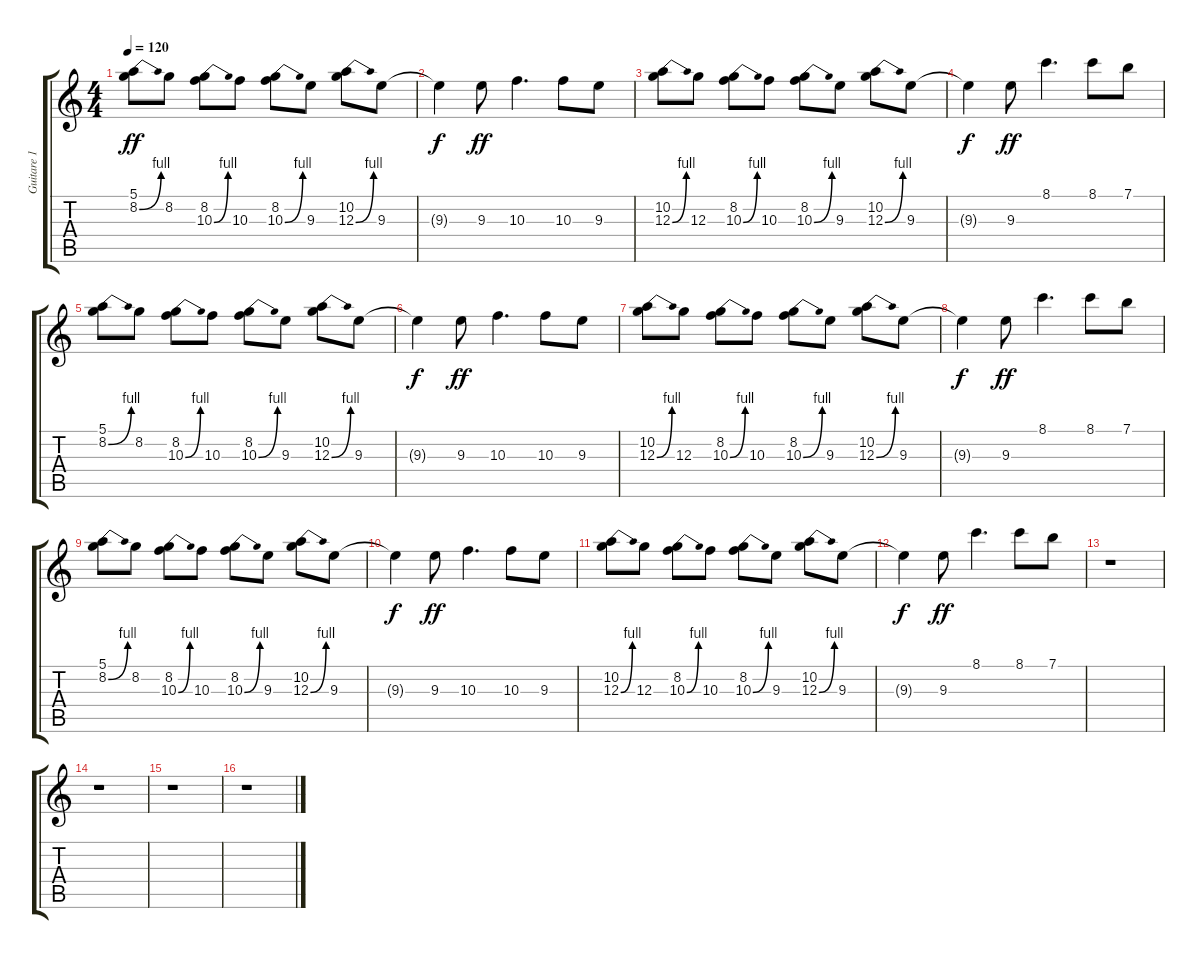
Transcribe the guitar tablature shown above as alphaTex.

\track ("Guitare 1" "Guitare 1") {instrument distortionguitar}
\staff {score tabs}
\tuning (E4 B3 G3 D3 A2 E2) {hide}
\ts (4 4)
\tempo 120
\clef g2
\ks c
(5.1 8.2{be (bend 0 0 60 4)}).8{dy ff instrument distortionguitar} 8.2.8 (8.2 10.3{be (bend 0 0 60 4)}).8 10.3.8 (8.2 10.3{be (bend 0 0 60 4)}).8 9.3.8 (10.2 12.3{be (bend 0 0 60 4)}).8 9.3.8 |
9.3{t}.4{dy f} 9.3.8{dy ff} 10.3.4{d} 10.3.8 9.3.8 |
(10.2 12.3{be (bend 0 0 60 4)}).8 12.3.8 (8.2 10.3{be (bend 0 0 60 4)}).8 10.3.8 (8.2 10.3{be (bend 0 0 60 4)}).8 9.3.8 (10.2 12.3{be (bend 0 0 60 4)}).8 9.3.8 |
9.3{t}.4{dy f} 9.3.8{dy ff} 8.1.4{d} 8.1.8 7.1.8 |
(5.1 8.2{be (bend 0 0 60 4)}).8 8.2.8 (8.2 10.3{be (bend 0 0 60 4)}).8 10.3.8 (8.2 10.3{be (bend 0 0 60 4)}).8 9.3.8 (10.2 12.3{be (bend 0 0 60 4)}).8 9.3.8 |
9.3{t}.4{dy f} 9.3.8{dy ff} 10.3.4{d} 10.3.8 9.3.8 |
(10.2 12.3{be (bend 0 0 60 4)}).8 12.3.8 (8.2 10.3{be (bend 0 0 60 4)}).8 10.3.8 (8.2 10.3{be (bend 0 0 60 4)}).8 9.3.8 (10.2 12.3{be (bend 0 0 60 4)}).8 9.3.8 |
9.3{t}.4{dy f} 9.3.8{dy ff} 8.1.4{d} 8.1.8 7.1.8 |
(5.1 8.2{be (bend 0 0 60 4)}).8 8.2.8 (8.2 10.3{be (bend 0 0 60 4)}).8 10.3.8 (8.2 10.3{be (bend 0 0 60 4)}).8 9.3.8 (10.2 12.3{be (bend 0 0 60 4)}).8 9.3.8 |
9.3{t}.4{dy f} 9.3.8{dy ff} 10.3.4{d} 10.3.8 9.3.8 |
(10.2 12.3{be (bend 0 0 60 4)}).8 12.3.8 (8.2 10.3{be (bend 0 0 60 4)}).8 10.3.8 (8.2 10.3{be (bend 0 0 60 4)}).8 9.3.8 (10.2 12.3{be (bend 0 0 60 4)}).8 9.3.8 |
9.3{t}.4{dy f} 9.3.8{dy ff} 8.1.4{d} 8.1.8 7.1.8 |
r.1 |
r.1 |
r.1 |
r.1
